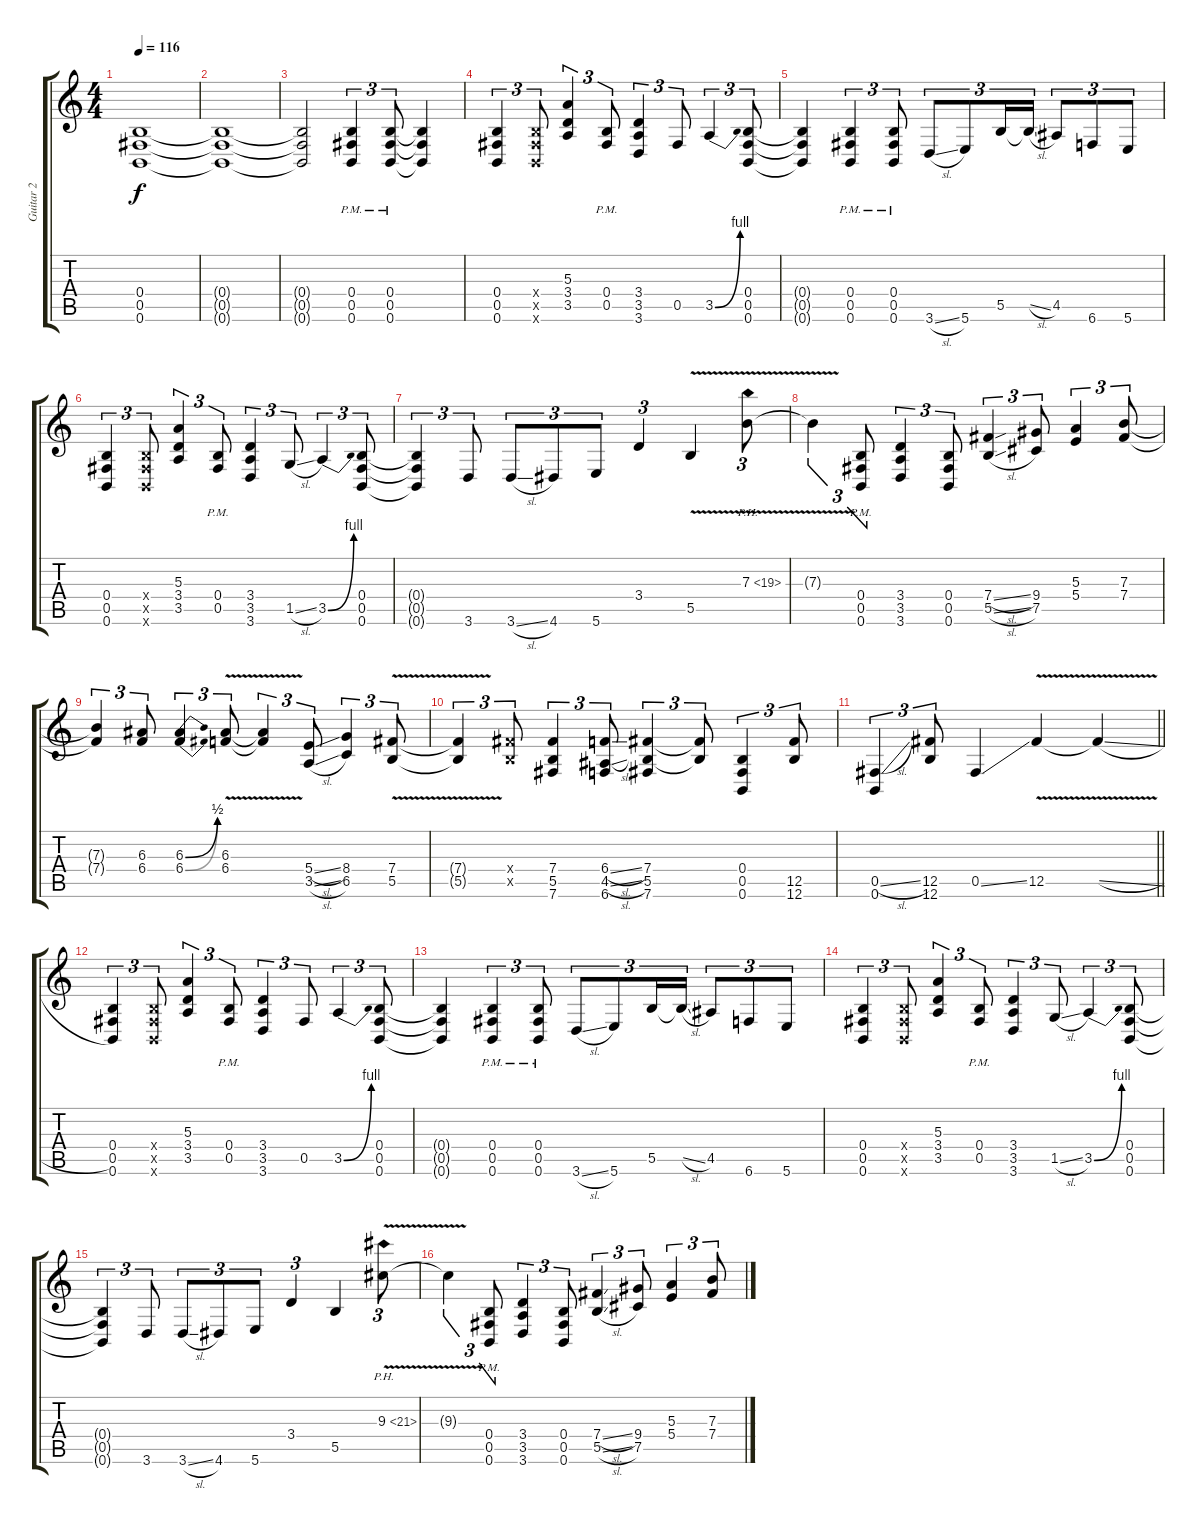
\track ("Guitar 2" "Guitar 2") {instrument distortionguitar}
\staff {score tabs}
\tuning (Db4 Ab3 E3 B2 Gb2 B1) {hide}
\ts (4 4)
\tempo 116
\clef g2
\ks c
(0.4{t} 0.5{t} 0.6{t}).1{dy f} |
(0.4{t} 0.5{t} 0.6{t}).1 |
(0.4{t} 0.5{t} 0.6{t}).2 (0.4{pm} 0.5{pm} 0.6{pm}).4{tu (3 2)} (0.4{pm} 0.5{pm} 0.6{pm}).8{tu (3 2)} (0.4{t} 0.5{t} 0.6{t}).4 |
(0.4 0.5 0.6).4{tu (3 2) volume 12} (0.4{x} 0.5{x} 0.6{x}).8{tu (3 2)} (5.3 3.4 3.5).4{tu (3 2)} (0.4{pm} 0.5{pm}).8{tu (3 2)} (3.4 3.5 3.6).4{tu (3 2)} 0.5.8{tu (3 2)} 3.5{be (bend 0 0 60 4)}.4{tu (3 2)} (0.4 0.5 0.6).8{tu (3 2)} |
(0.4{t} 0.5{t} 0.6{t}).4 (0.4{pm} 0.5{pm} 0.6{pm}).4{tu (3 2)} (0.4{pm} 0.5{pm} 0.6{pm}).8{tu (3 2)} 3.6{sl}.8{tu (3 2)} 5.6.8{tu (3 2)} 5.5.16{tu (3 2)} 5.5{sl t}.16{tu (3 2)} 4.5.8{tu (3 2)} 6.6.8{tu (3 2)} 5.6.8{tu (3 2)} |
(0.4 0.5 0.6).4{tu (3 2)} (0.4{x} 0.5{x} 0.6{x}).8{tu (3 2)} (5.3 3.4 3.5).4{tu (3 2)} (0.4{pm} 0.5{pm}).8{tu (3 2)} (3.4 3.5 3.6).4{tu (3 2)} 1.5{sl}.8{tu (3 2)} 3.5{be (bend 0 0 60 4)}.4{tu (3 2)} (0.4 0.5 0.6).8{tu (3 2)} |
(0.4{t} 0.5{t} 0.6{t}).4{tu (3 2)} 3.6.8{tu (3 2)} 3.6{sl}.8{tu (3 2)} 4.6.8{tu (3 2)} 5.6.8{tu (3 2)} 3.4.4{tu (3 2)} 5.5{v}.4 7.3{ph 12 v}.8{tu (3 2)} |
7.3{t}.4{tu (3 2)} (0.4{pm} 0.5{pm} 0.6{pm}).8{tu (3 2)} (3.4 3.5 3.6).4{tu (3 2)} (0.4 0.5 0.6).8{tu (3 2)} (7.4{sl} 5.5{sl}).4{tu (3 2)} (9.4 7.5).8{tu (3 2)} (5.3 5.4).4{tu (3 2)} (7.3 7.4).8{tu (3 2)} |
(7.3{t} 7.4{t}).4{tu (3 2)} (6.3 6.4).8{tu (3 2)} (6.3{be (bend 0 0 60 2)} 6.4{be (bend 0 0 60 2)}).4{tu (3 2)} (6.3{v} 6.4{v}).8{tu (3 2)} (6.3{t} 6.4{t}).4{tu (3 2)} (5.4{sl} 3.5{sl}).8{tu (3 2)} (8.4 6.5).4{tu (3 2)} (7.4{v} 5.5{v}).8{tu (3 2)} |
(7.4{v t} 5.5{v t}).4{tu (3 2)} (7.4{x} 5.5{x}).8{tu (3 2)} (7.4 5.5 7.6).4{tu (3 2)} (6.4{sl} 4.5{sl} 6.6).8{tu (3 2)} (7.4 5.5 7.6).4{tu (3 2)} (7.4{t} 5.5{t}).8{tu (3 2)} (0.4 0.5 0.6).4{tu (3 2)} (12.5 12.6).8{tu (3 2)} |
\barLineRight lightlight
(0.5{sl} 0.6).4{tu (3 2)} (12.5 12.6).8{tu (3 2)} 0.5{ss}.4 12.5{v}.4 12.5{sl t}.4 |
(0.4 0.5 0.6).4{tu (3 2)} (0.4{x} 0.5{x} 0.6{x}).8{tu (3 2)} (5.3 3.4 3.5).4{tu (3 2)} (0.4{pm} 0.5{pm}).8{tu (3 2)} (3.4 3.5 3.6).4{tu (3 2)} 0.5.8{tu (3 2)} 3.5{be (bend 0 0 60 4)}.4{tu (3 2)} (0.4 0.5 0.6).8{tu (3 2)} |
(0.4{t} 0.5{t} 0.6{t}).4 (0.4{pm} 0.5{pm} 0.6{pm}).4{tu (3 2)} (0.4{pm} 0.5{pm} 0.6{pm}).8{tu (3 2)} 3.6{sl}.8{tu (3 2)} 5.6.8{tu (3 2)} 5.5.16{tu (3 2)} 5.5{sl t}.16{tu (3 2)} 4.5.8{tu (3 2)} 6.6.8{tu (3 2)} 5.6.8{tu (3 2)} |
(0.4 0.5 0.6).4{tu (3 2)} (0.4{x} 0.5{x} 0.6{x}).8{tu (3 2)} (5.3 3.4 3.5).4{tu (3 2)} (0.4{pm} 0.5{pm}).8{tu (3 2)} (3.4 3.5 3.6).4{tu (3 2)} 1.5{sl}.8{tu (3 2)} 3.5{be (bend 0 0 60 4)}.4{tu (3 2)} (0.4 0.5 0.6).8{tu (3 2)} |
(0.4{t} 0.5{t} 0.6{t}).4{tu (3 2)} 3.6.8{tu (3 2)} 3.6{sl}.8{tu (3 2)} 4.6.8{tu (3 2)} 5.6.8{tu (3 2)} 3.4.4{tu (3 2)} 5.5.4 9.3{ph 12 v}.8{tu (3 2)} |
9.3{t}.4{tu (3 2)} (0.4{pm} 0.5{pm} 0.6{pm}).8{tu (3 2)} (3.4 3.5 3.6).4{tu (3 2)} (0.4 0.5 0.6).8{tu (3 2)} (7.4{sl} 5.5{sl}).4{tu (3 2)} (9.4 7.5).8{tu (3 2)} (5.3 5.4).4{tu (3 2)} (7.3 7.4).8{tu (3 2)}
